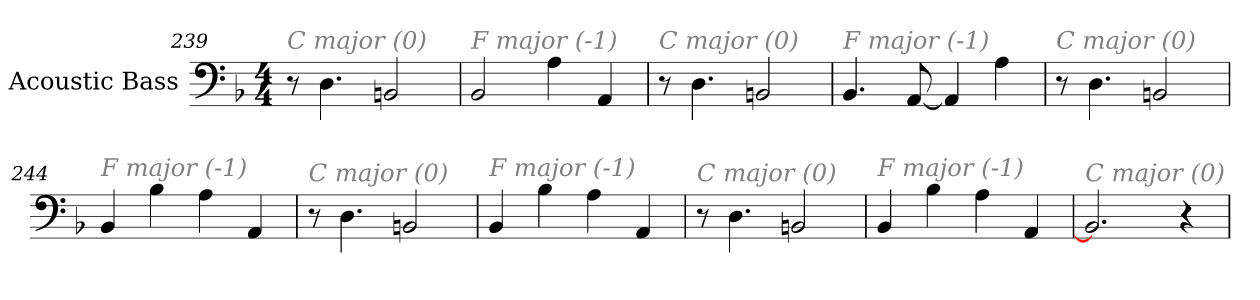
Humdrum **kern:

**kern
*part1
*staff1
*I"Acoustic Bass
*clefF4
*ITrd7c12
*k[b-]
*F:
*M4/4
=239
!LO:TX:i:color=#808080:t=C major (0)
8r
4.DD
2BBBn
=240
!LO:TX:i:color=#808080:t=F major (-1)
2BBB-
4AA
4AAA
=241
!LO:TX:i:color=#808080:t=C major (0)
8r
4.DD
2BBBn
=242
!LO:TX:i:color=#808080:t=F major (-1)
4.BBB-
[8AAA
4AAA]
4AA
=243
!LO:TX:i:color=#808080:t=C major (0)
8r
4.DD
2BBBn
=244
!LO:TX:i:color=#808080:t=F major (-1)
4BBB-
4BB-
4AA
4AAA
=245
!LO:TX:i:color=#808080:t=C major (0)
8r
4.DD
2BBBn
=246
!LO:TX:i:color=#808080:t=F major (-1)
4BBB-
4BB-
4AA
4AAA
=247
!LO:TX:i:color=#808080:t=C major (0)
8r
4.DD
2BBBn
=248
!LO:TX:i:color=#808080:t=F major (-1)
4BBB-
4BB-
4AA
4AAA
=249
!LO:TX:i:color=#808080:t=C major (0)
2.BBBn]
4r
=
*-
